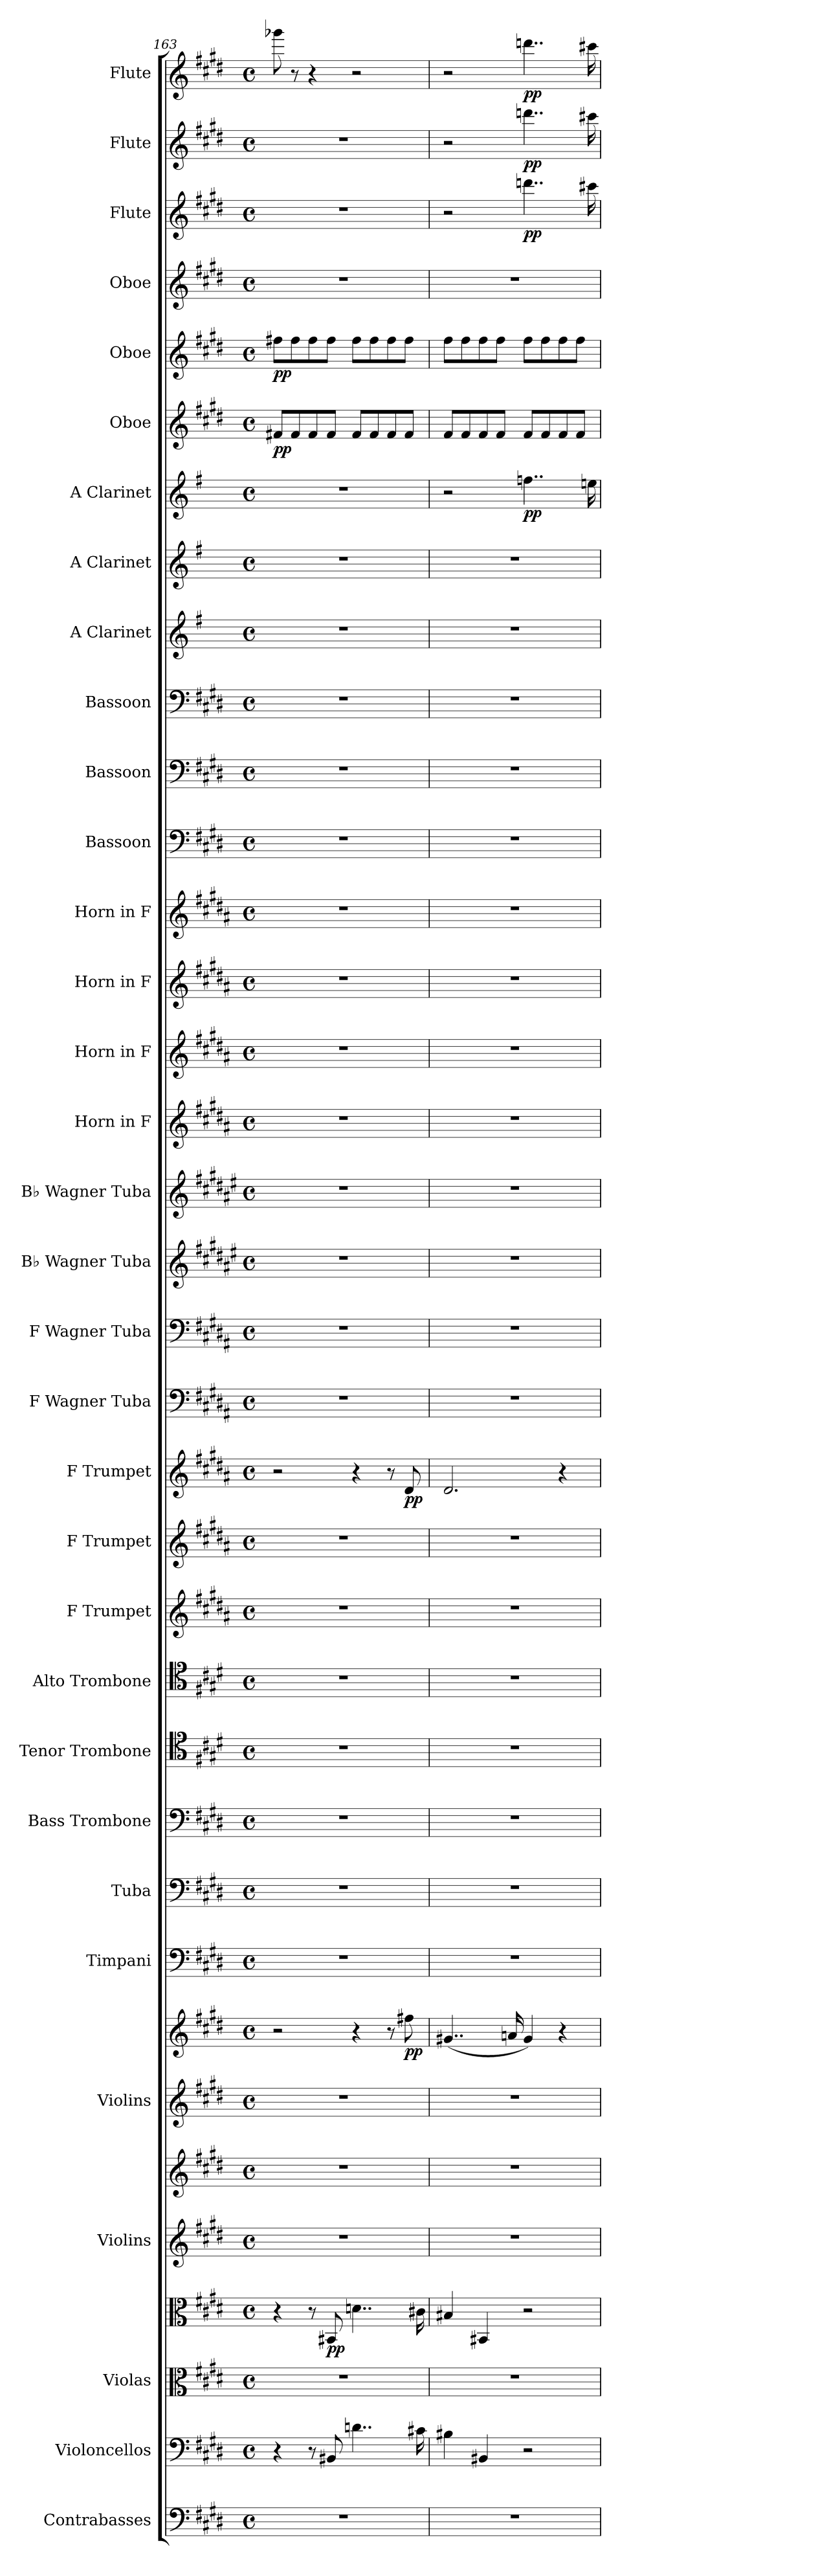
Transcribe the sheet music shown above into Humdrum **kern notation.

**kern	**kern	**kern	**kern	**dynam	**kern	**kern	**kern	**kern	**dynam	**kern	**kern	**kern	**kern	**kern	**kern	**kern	**kern	**dynam	**kern	**kern	**kern	**kern	**kern	**kern	**kern	**kern	**kern	**kern	**kern	**kern	**kern	**kern	**dynam	**kern	**dynam	**kern	**dynam	**kern	**kern	**dynam	**kern	**dynam	**kern	**dynam
*part33	*part32	*part31	*part31	*part31	*part30	*part30	*part29	*part29	*part29	*part28	*part27	*part26	*part25	*part24	*part23	*part22	*part21	*part21	*part20	*part19	*part18	*part17	*part16	*part15	*part14	*part13	*part12	*part11	*part10	*part9	*part8	*part7	*part7	*part6	*part6	*part5	*part5	*part4	*part3	*part3	*part2	*part2	*part1	*part1
*staff36	*staff35	*staff34	*staff33	*staff33/34	*staff32	*staff31	*staff30	*staff29	*staff29/30	*staff28	*staff27	*staff26	*staff25	*staff24	*staff23	*staff22	*staff21	*staff21	*staff20	*staff19	*staff18	*staff17	*staff16	*staff15	*staff14	*staff13	*staff12	*staff11	*staff10	*staff9	*staff8	*staff7	*staff7	*staff6	*staff6	*staff5	*staff5	*staff4	*staff3	*staff3	*staff2	*staff2	*staff1	*staff1
*I"Contrabasses	*I"Violoncellos	*I"Violas	*	*	*I"Violins	*	*I"Violins	*	*	*I"Timpani	*I"Tuba	*I"Bass Trombone	*I"Tenor Trombone	*I"Alto Trombone	*I"F Trumpet	*I"F Trumpet	*I"F Trumpet	*	*I"F Wagner Tuba	*I"F Wagner Tuba	*I"B♭ Wagner Tuba	*I"B♭ Wagner Tuba	*I"Horn in F	*I"Horn in F	*I"Horn in F	*I"Horn in F	*I"Bassoon	*I"Bassoon	*I"Bassoon	*I"A Clarinet	*I"A Clarinet	*I"A Clarinet	*	*I"Oboe	*	*I"Oboe	*	*I"Oboe	*I"Flute	*	*I"Flute	*	*I"Flute	*
*I'Cbs.	*I'Vcs.	*I'Vlas.	*	*	*I'Vlns.	*	*I'Vlns.	*	*	*I'Timp.	*I'Tba.	*I'B. Tbn.	*I'T. Tbn.	*I'A. Tbn.	*I'F Tpt.	*I'F Tpt.	*I'F Tpt.	*	*I'F Wag. Tu.	*I'F Wag. Tu.	*I'B♭ Wag. Tu.	*I'B♭ Wag. Tu.	*	*	*	*	*I'Bsn.	*I'Bsn.	*I'Bsn.	*I'A Cl.	*I'A Cl.	*I'A Cl.	*	*I'Ob.	*	*I'Ob.	*	*I'Ob.	*I'Fl.	*	*I'Fl.	*	*I'Fl.	*
*clefF4	*clefF4	*clefC3	*clefC3	*	*clefG2	*clefG2	*clefG2	*clefG2	*	*clefF4	*clefF4	*clefF4	*clefC4	*clefC4	*clefG2	*clefG2	*clefG2	*	*clefF4	*clefF4	*clefG2	*clefG2	*clefG2	*clefG2	*clefG2	*clefG2	*clefF4	*clefF4	*clefF4	*clefG2	*clefG2	*clefG2	*	*clefG2	*	*clefG2	*	*clefG2	*clefG2	*	*clefG2	*	*clefG2	*
*ITrd7c12	*	*	*	*	*	*	*	*	*	*	*	*	*	*	*ITrd-3c-5	*ITrd-3c-5	*ITrd-3c-5	*	*ITrd4c7	*ITrd4c7	*ITrd1c2	*ITrd1c2	*ITrd4c7	*ITrd4c7	*ITrd4c7	*ITrd4c7	*	*	*	*ITrd2c3	*ITrd2c3	*ITrd2c3	*	*	*	*	*	*	*	*	*	*	*	*
*k[f#c#g#d#]	*k[f#c#g#d#]	*k[f#c#g#d#]	*k[f#c#g#d#]	*	*k[f#c#g#d#]	*k[f#c#g#d#]	*k[f#c#g#d#]	*k[f#c#g#d#]	*	*k[f#c#g#d#]	*k[f#c#g#d#]	*k[f#c#g#d#]	*k[f#c#g#d#]	*k[f#c#g#d#]	*k[f#c#g#d#]	*k[f#c#g#d#]	*k[f#c#g#d#]	*	*k[f#c#g#d#]	*k[f#c#g#d#]	*k[f#c#g#d#]	*k[f#c#g#d#]	*k[f#c#g#d#]	*k[f#c#g#d#]	*k[f#c#g#d#]	*k[f#c#g#d#]	*k[f#c#g#d#]	*k[f#c#g#d#]	*k[f#c#g#d#]	*k[f#c#g#d#]	*k[f#c#g#d#]	*k[f#c#g#d#]	*	*k[f#c#g#d#]	*	*k[f#c#g#d#]	*	*k[f#c#g#d#]	*k[f#c#g#d#]	*	*k[f#c#g#d#]	*	*k[f#c#g#d#]	*
*M4/4	*M4/4	*M4/4	*M4/4	*	*M4/4	*M4/4	*M4/4	*M4/4	*	*M4/4	*M4/4	*M4/4	*M4/4	*M4/4	*M4/4	*M4/4	*M4/4	*	*M4/4	*M4/4	*M4/4	*M4/4	*M4/4	*M4/4	*M4/4	*M4/4	*M4/4	*M4/4	*M4/4	*M4/4	*M4/4	*M4/4	*	*M4/4	*	*M4/4	*	*M4/4	*M4/4	*	*M4/4	*	*M4/4	*
*met(c)	*met(c)	*met(c)	*met(c)	*	*met(c)	*met(c)	*met(c)	*met(c)	*	*met(c)	*met(c)	*met(c)	*met(c)	*met(c)	*met(c)	*met(c)	*met(c)	*	*met(c)	*met(c)	*met(c)	*met(c)	*met(c)	*met(c)	*met(c)	*met(c)	*met(c)	*met(c)	*met(c)	*met(c)	*met(c)	*met(c)	*	*met(c)	*	*met(c)	*	*met(c)	*met(c)	*	*met(c)	*	*met(c)	*
=163	=163	=163	=163	=163	=163	=163	=163	=163	=163	=163	=163	=163	=163	=163	=163	=163	=163	=163	=163	=163	=163	=163	=163	=163	=163	=163	=163	=163	=163	=163	=163	=163	=163	=163	=163	=163	=163	=163	=163	=163	=163	=163	=163	=163
!	!	!	!	!	!	!	!	!	!	!	!	!	!	!	!	!	!	!	!	!	!	!	!	!	!	!	!	!	!	!	!	!	!	!	!LO:DY:b	!	!LO:DY:b	!	!	!	!	!	!	!
1r	4r	1r	4r	.	1r	1r	1r	2r	.	1r	1r	1r	1r	1r	1r	1r	2r	.	1r	1r	1r	1r	1r	1r	1r	1r	1r	1r	1r	1r	1r	1r	.	8f#X/L	pp	8ff#X\L	pp	1r	1r	.	1r	.	8ggg-X\	.
.	.	.	.	.	.	.	.	.	.	.	.	.	.	.	.	.	.	.	.	.	.	.	.	.	.	.	.	.	.	.	.	.	.	8f#/	.	8ff#\	.	.	.	.	.	.	8r	.
.	8r	.	8r	.	.	.	.	.	.	.	.	.	.	.	.	.	.	.	.	.	.	.	.	.	.	.	.	.	.	.	.	.	.	8f#/	.	8ff#\	.	.	.	.	.	.	4r	.
!	!	!	!	!LO:DY:b	!	!	!	!	!	!	!	!	!	!	!	!	!	!	!	!	!	!	!	!	!	!	!	!	!	!	!	!	!	!	!	!	!	!	!	!	!	!	!	!
.	8BB#X/	.	8BB#X/	pp	.	.	.	.	.	.	.	.	.	.	.	.	.	.	.	.	.	.	.	.	.	.	.	.	.	.	.	.	.	8f#/J	.	8ff#\J	.	.	.	.	.	.	.	.
.	4..dn\	.	4..dn\	.	.	.	.	4r	.	.	.	.	.	.	.	.	4r	.	.	.	.	.	.	.	.	.	.	.	.	.	.	.	.	8f#/L	.	8ff#\L	.	.	.	.	.	.	2r	.
.	.	.	.	.	.	.	.	.	.	.	.	.	.	.	.	.	.	.	.	.	.	.	.	.	.	.	.	.	.	.	.	.	.	8f#/	.	8ff#\	.	.	.	.	.	.	.	.
.	.	.	.	.	.	.	.	8r	.	.	.	.	.	.	.	.	8r	.	.	.	.	.	.	.	.	.	.	.	.	.	.	.	.	8f#/	.	8ff#\	.	.	.	.	.	.	.	.
!	!	!	!	!	!	!	!	!	!LO:DY:b	!	!	!	!	!	!	!	!	!LO:DY:b	!	!	!	!	!	!	!	!	!	!	!	!	!	!	!	!	!	!	!	!	!	!	!	!	!	!
.	.	.	.	.	.	.	.	8ff#X\	pp	.	.	.	.	.	.	.	8g#/	pp	.	.	.	.	.	.	.	.	.	.	.	.	.	.	.	8f#/J	.	8ff#\J	.	.	.	.	.	.	.	.
.	16c#X\	.	16c#X\	.	.	.	.	.	.	.	.	.	.	.	.	.	.	.	.	.	.	.	.	.	.	.	.	.	.	.	.	.	.	.	.	.	.	.	.	.	.	.	.	.
=164	=164	=164	=164	=164	=164	=164	=164	=164	=164	=164	=164	=164	=164	=164	=164	=164	=164	=164	=164	=164	=164	=164	=164	=164	=164	=164	=164	=164	=164	=164	=164	=164	=164	=164	=164	=164	=164	=164	=164	=164	=164	=164	=164	=164
1r	4B#X\	1r	4B#X/	.	1r	1r	1r	(<4..g#X/	.	1r	1r	1r	1r	1r	1r	1r	2.g#/	.	1r	1r	1r	1r	1r	1r	1r	1r	1r	1r	1r	1r	1r	2r	.	8f#/L	.	8ff#\L	.	1r	2r	.	2r	.	2r	.
.	.	.	.	.	.	.	.	.	.	.	.	.	.	.	.	.	.	.	.	.	.	.	.	.	.	.	.	.	.	.	.	.	.	8f#/	.	8ff#\	.	.	.	.	.	.	.	.
.	4BB#X/	.	4BB#X/	.	.	.	.	.	.	.	.	.	.	.	.	.	.	.	.	.	.	.	.	.	.	.	.	.	.	.	.	.	.	8f#/	.	8ff#\	.	.	.	.	.	.	.	.
.	.	.	.	.	.	.	.	.	.	.	.	.	.	.	.	.	.	.	.	.	.	.	.	.	.	.	.	.	.	.	.	.	.	8f#/J	.	8ff#\J	.	.	.	.	.	.	.	.
.	.	.	.	.	.	.	.	16an/	.	.	.	.	.	.	.	.	.	.	.	.	.	.	.	.	.	.	.	.	.	.	.	.	.	.	.	.	.	.	.	.	.	.	.	.
!	!	!	!	!	!	!	!	!	!	!	!	!	!	!	!	!	!	!	!	!	!	!	!	!	!	!	!	!	!	!	!	!	!LO:DY:b	!	!	!	!	!	!	!LO:DY:b	!	!LO:DY:b	!	!LO:DY:b
.	2r	.	2r	.	.	.	.	4g#/)	.	.	.	.	.	.	.	.	.	.	.	.	.	.	.	.	.	.	.	.	.	.	.	4..ddn\	pp	8f#/L	.	8ff#\L	.	.	4..dddn\	pp	4..dddn\	pp	4..dddn\	pp
.	.	.	.	.	.	.	.	.	.	.	.	.	.	.	.	.	.	.	.	.	.	.	.	.	.	.	.	.	.	.	.	.	.	8f#/	.	8ff#\	.	.	.	.	.	.	.	.
.	.	.	.	.	.	.	.	4r	.	.	.	.	.	.	.	.	4r	.	.	.	.	.	.	.	.	.	.	.	.	.	.	.	.	8f#/	.	8ff#\	.	.	.	.	.	.	.	.
.	.	.	.	.	.	.	.	.	.	.	.	.	.	.	.	.	.	.	.	.	.	.	.	.	.	.	.	.	.	.	.	.	.	8f#/J	.	8ff#\J	.	.	.	.	.	.	.	.
.	.	.	.	.	.	.	.	.	.	.	.	.	.	.	.	.	.	.	.	.	.	.	.	.	.	.	.	.	.	.	.	16cc#X\	.	.	.	.	.	.	16ccc#X\	.	16ccc#X\	.	16ccc#X\	.
=	=	=	=	=	=	=	=	=	=	=	=	=	=	=	=	=	=	=	=	=	=	=	=	=	=	=	=	=	=	=	=	=	=	=	=	=	=	=	=	=	=	=	=	=
*-	*-	*-	*-	*-	*-	*-	*-	*-	*-	*-	*-	*-	*-	*-	*-	*-	*-	*-	*-	*-	*-	*-	*-	*-	*-	*-	*-	*-	*-	*-	*-	*-	*-	*-	*-	*-	*-	*-	*-	*-	*-	*-	*-	*-
